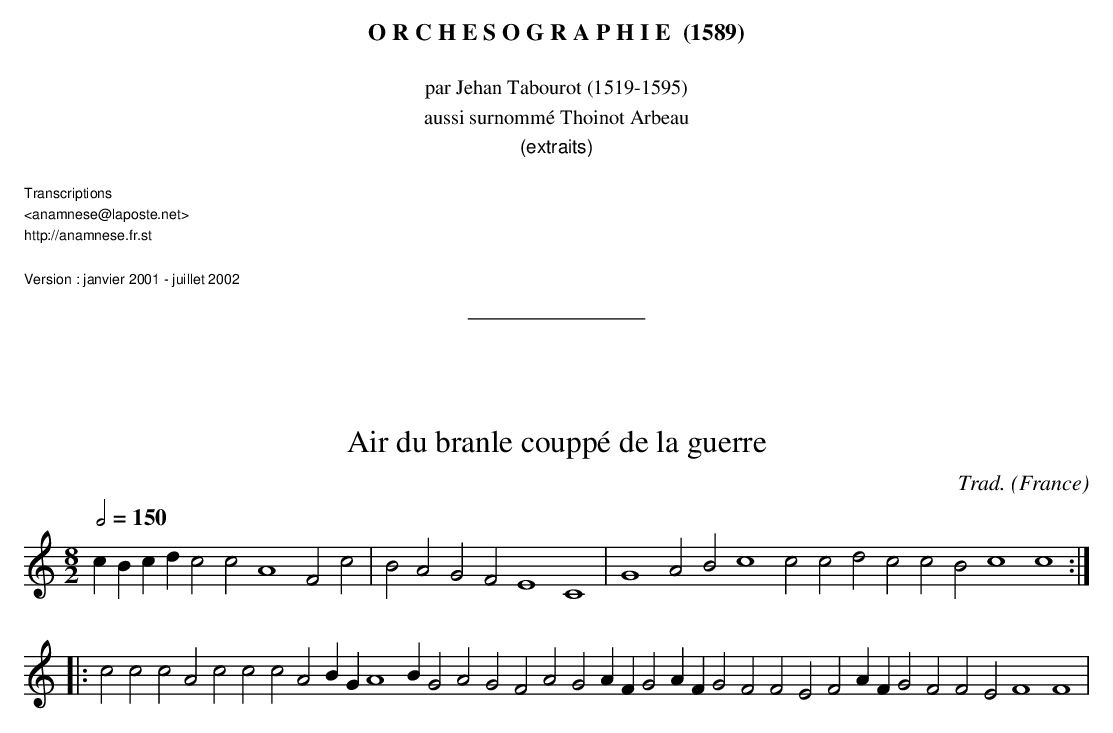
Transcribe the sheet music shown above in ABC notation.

X:1
T:Air du branle couppé de la guerre
C:Trad.
O:France
M:8/2
L:1/2
Q:1/2=150
K:C
c/B/c/d/ cc A2 Fc | BAGF E2 C2 | G2 A B c2 cc d cc B c2c2 ::
cccA cccA B/G/ A2 B/ G AG FAG A/F/ G A/ F/ GFF EF A/F/ G FF E F2F2 |
